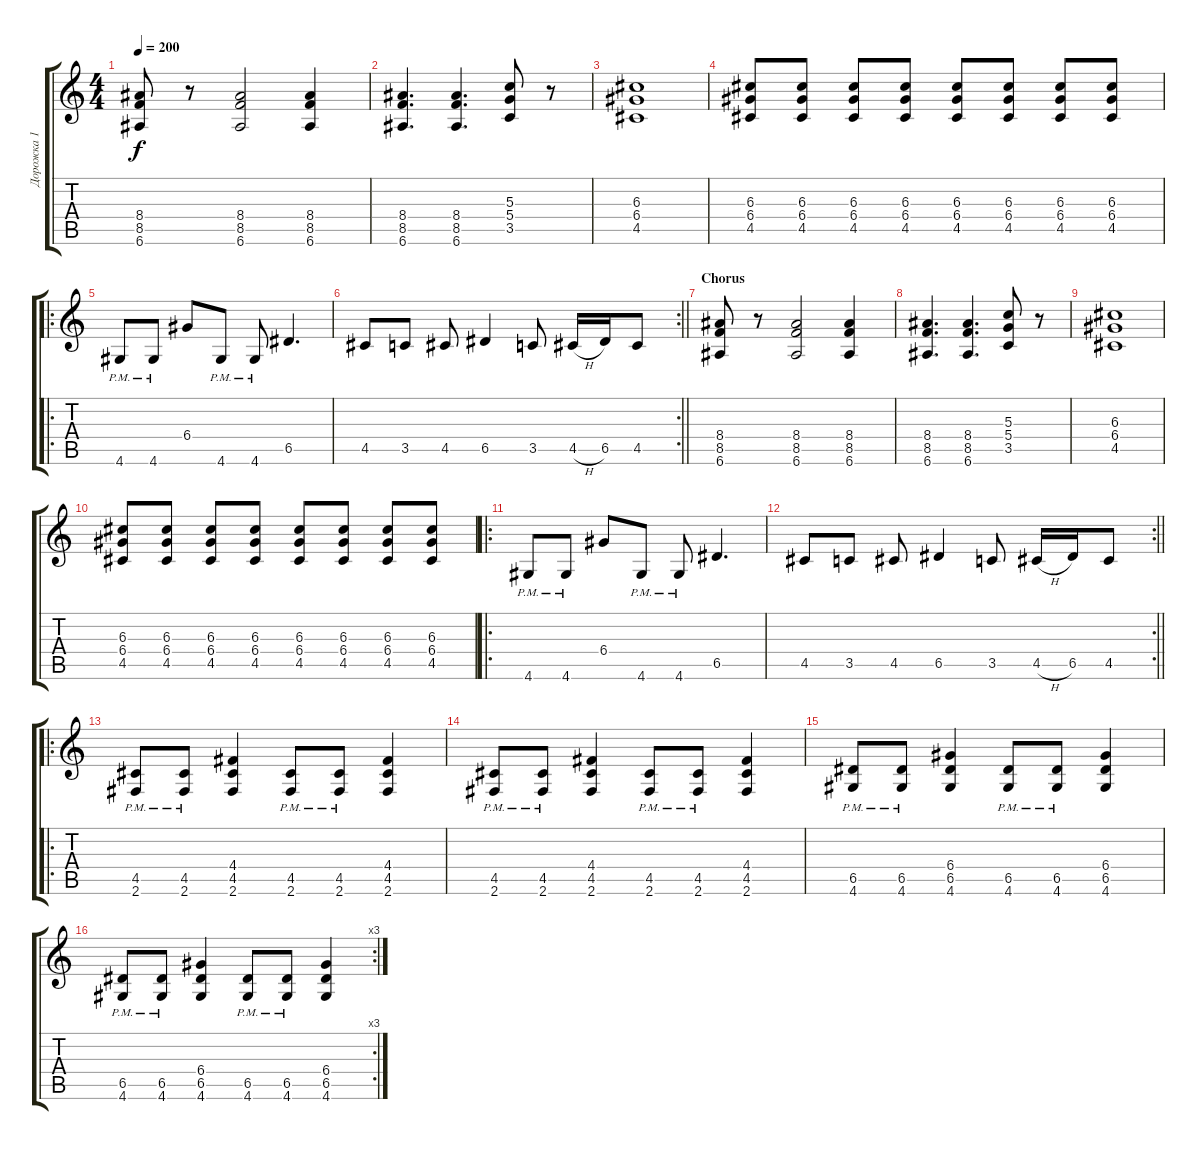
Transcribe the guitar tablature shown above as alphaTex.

\track ("Дорожка 1" "Дорожка 1") {instrument distortionguitar}
\staff {score tabs}
\tuning (E4 B3 G3 D3 A2 E2) {hide}
\ts (4 4)
\tempo 200
\clef g2
\ks c
(8.4 8.5 6.6).8{dy f} r.8 (8.4 8.5 6.6).2 (8.4 8.5 6.6).4 |
(8.4 8.5 6.6).4{d} (8.4 8.5 6.6).4{d} (5.3 5.4 3.5).8 r.8 |
(6.3 6.4 4.5).1 |
(6.3 6.4 4.5).8 (6.3 6.4 4.5).8 (6.3 6.4 4.5).8 (6.3 6.4 4.5).8 (6.3 6.4 4.5).8 (6.3 6.4 4.5).8 (6.3 6.4 4.5).8 (6.3 6.4 4.5).8 |
\ro
4.6{pm}.8 4.6{pm}.8 6.4.8 4.6{pm}.8 4.6{pm}.8 6.5.4{d} |
\rc 2
\barLineRight lightlight
4.5.8 3.5.8 4.5.8 6.5.4 3.5.8 4.5{h}.16 6.5.16 4.5.8 |
\section ("" "Chorus")
(8.4 8.5 6.6).8 r.8 (8.4 8.5 6.6).2 (8.4 8.5 6.6).4 |
(8.4 8.5 6.6).4{d} (8.4 8.5 6.6).4{d} (5.3 5.4 3.5).8 r.8 |
(6.3 6.4 4.5).1 |
(6.3 6.4 4.5).8 (6.3 6.4 4.5).8 (6.3 6.4 4.5).8 (6.3 6.4 4.5).8 (6.3 6.4 4.5).8 (6.3 6.4 4.5).8 (6.3 6.4 4.5).8 (6.3 6.4 4.5).8 |
\ro
4.6{pm}.8 4.6{pm}.8 6.4.8 4.6{pm}.8 4.6{pm}.8 6.5.4{d} |
\rc 2
\barLineRight lightlight
4.5.8 3.5.8 4.5.8 6.5.4 3.5.8 4.5{h}.16 6.5.16 4.5.8 |
\ro
(4.5{pm} 2.6{pm}).8 (4.5{pm} 2.6{pm}).8 (4.4 4.5 2.6).4 (4.5{pm} 2.6{pm}).8 (4.5{pm} 2.6{pm}).8 (4.4 4.5 2.6).4 |
(4.5{pm} 2.6{pm}).8 (4.5{pm} 2.6{pm}).8 (4.4 4.5 2.6).4 (4.5{pm} 2.6{pm}).8 (4.5{pm} 2.6{pm}).8 (4.4 4.5 2.6).4 |
(6.5{pm} 4.6{pm}).8 (6.5{pm} 4.6{pm}).8 (6.4 6.5 4.6).4 (6.5{pm} 4.6{pm}).8 (6.5{pm} 4.6{pm}).8 (6.4 6.5 4.6).4 |
\rc 3
(6.5{pm} 4.6{pm}).8 (6.5{pm} 4.6{pm}).8 (6.4 6.5 4.6).4 (6.5{pm} 4.6{pm}).8 (6.5{pm} 4.6{pm}).8 (6.4 6.5 4.6).4
